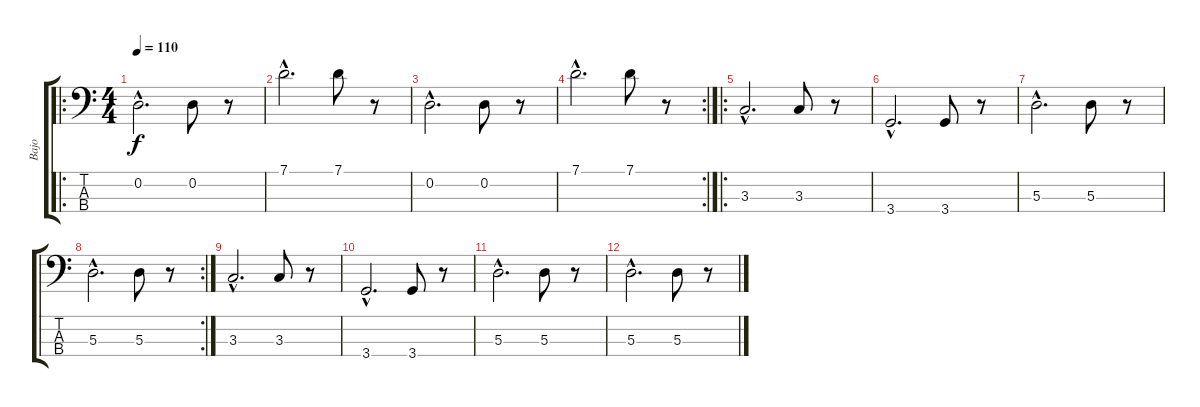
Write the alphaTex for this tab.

\track ("Bajo" "Bajo") {instrument electricbassfinger}
\staff {score tabs}
\tuning (G2 D2 A1 E1) {hide}
\ro
\ts (4 4)
\tempo 110
\clef f4
\ks c
0.2{hac}.2{d dy f} 0.2.8 r.8 |
7.1{hac}.2{d} 7.1.8 r.8 |
0.2{hac}.2{d} 0.2.8 r.8 |
\rc 2
7.1{hac}.2{d} 7.1.8 r.8 |
\ro
3.3{hac}.2{d} 3.3.8 r.8 |
3.4{hac}.2{d} 3.4.8 r.8 |
5.3{hac}.2{d} 5.3.8 r.8 |
\rc 2
5.3{hac}.2{d} 5.3.8 r.8 |
3.3{hac}.2{d} 3.3.8 r.8 |
3.4{hac}.2{d} 3.4.8 r.8 |
5.3{hac}.2{d} 5.3.8 r.8 |
5.3{hac}.2{d} 5.3.8 r.8
